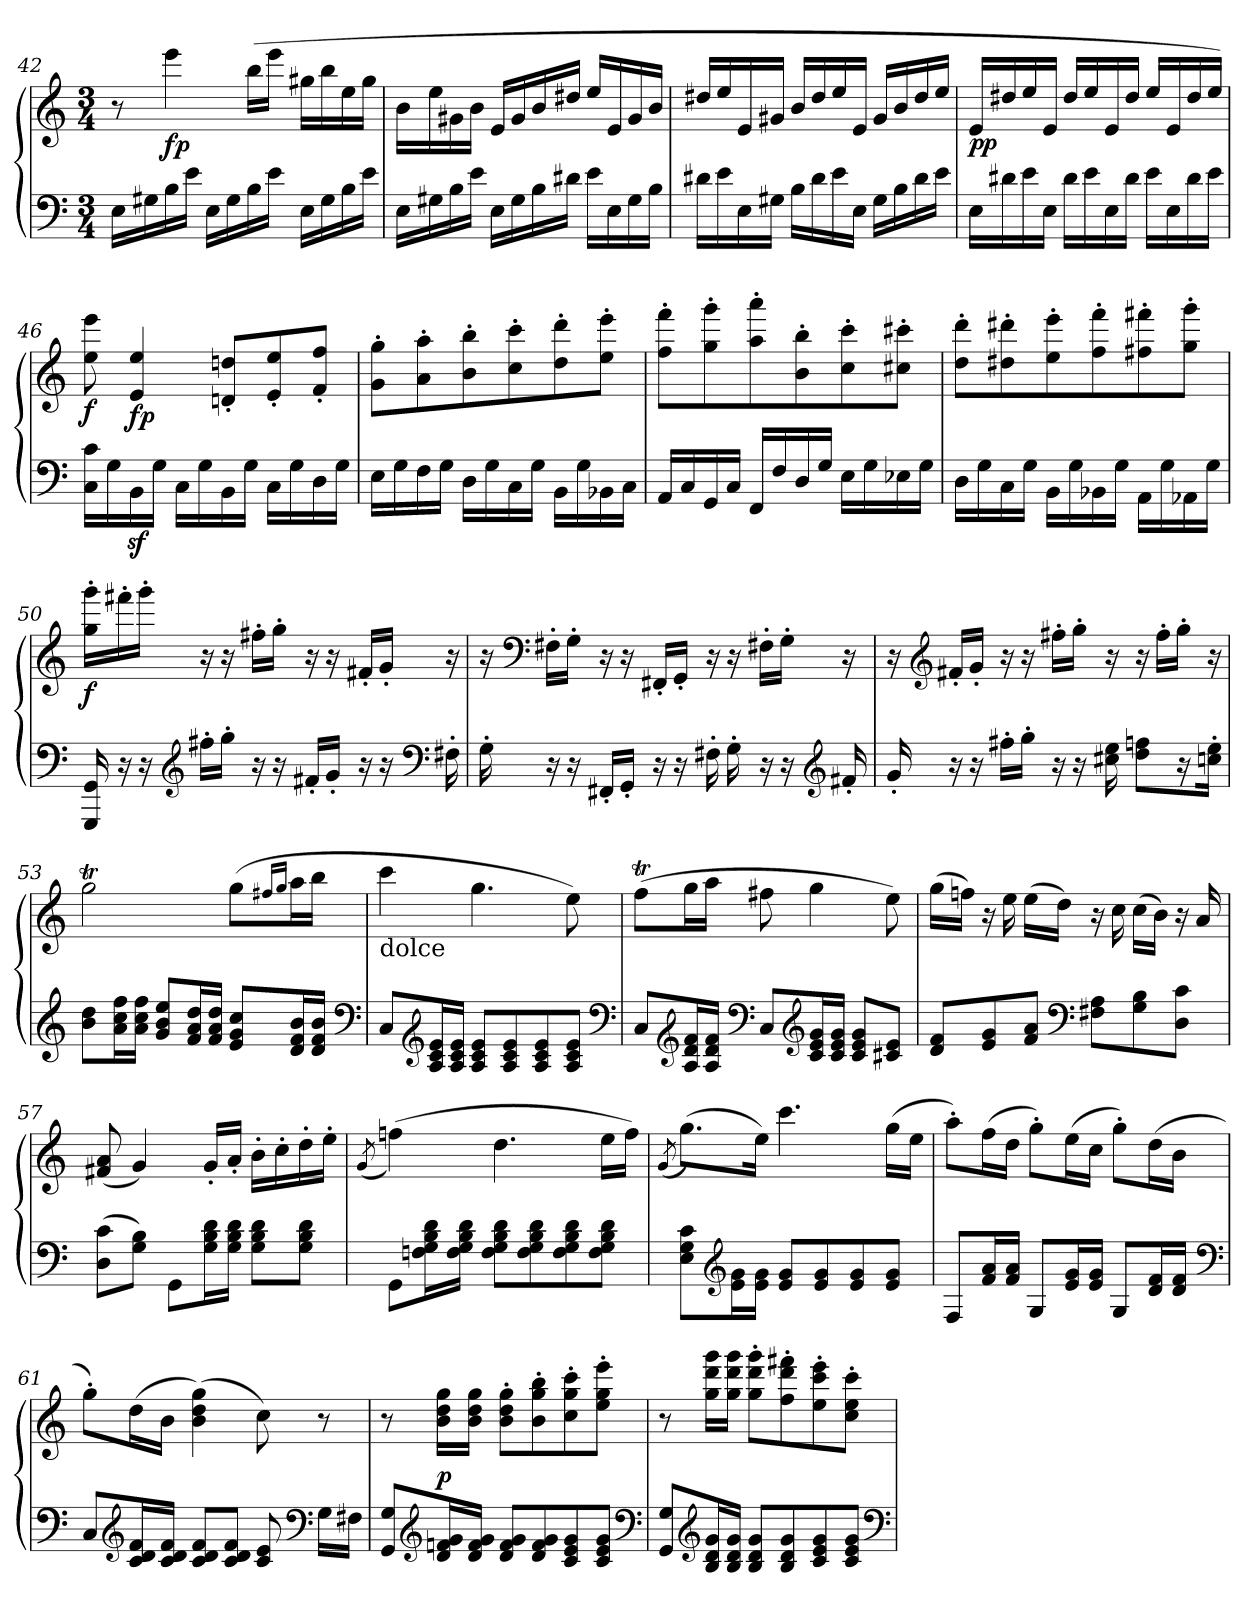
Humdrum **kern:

**kern	**kern	**dynam
*part1	*part1	*part1
*staff2	*staff1	*staff1/2
*clefF4	*clefG2	*
*k[]	*k[]	*
*C:	*C:	*
*M3/4	*M3/4	*
=42	=42	=42
16E\LL	8r	.
16G#X\	.	.
!	!	!LO:DY:b
16B\	4eee\	fp
16e\JJ	.	.
16E\LL	.	.
16G#\	.	.
16B\	(>16bb\LL	.
16e\JJ	16eee\JJ	.
!	!	!LO:DY:b
16E\LL	16gg#X\LL	dim.
16G#\	16bb\	.
16B\	16ee\	.
16e\JJ	16gg#\JJ	.
=43	=43	=43
16E\LL	16b\LL	.
16G#X\	16ee\	.
16B\	16g#X\	.
16e\JJ	16b\JJ	.
16E\LL	16e/LL	.
16G#\	16g#/	.
16B\	16b/	.
16d#X\JJ	16dd#X/JJ	.
16e\LL	16ee/LL	.
16E\	16e/	.
16G#\	16g#/	.
16B\JJ	16b/JJ	.
!!LO:LB:g=z
=44	=44	=44
16d#X\LL	16dd#X/LL	.
16e\	16ee/	.
16E\	16e/	.
16G#X\JJ	16g#X/JJ	.
16B\LL	16b/LL	.
16d#\	16dd#/	.
16e\	16ee/	.
16E\JJ	16e/JJ	.
16G#\LL	16g#/LL	.
16B\	16b/	.
16d#\	16dd#/	.
16e\JJ	16ee/JJ	.
=45	=45	=45
!	!	!LO:DY:b
16E\LL	16e/LL	pp
16d#X\	16dd#X/	.
16e\	16ee/	.
16E\JJ	16e/JJ	.
16d#\LL	16dd#/LL	.
16e\	16ee/	.
16E\	16e/	.
16d#\JJ	16dd#/JJ	.
16e\LL	16ee/LL	.
16E\	16e/	.
16d#\	16dd#/	.
16e\JJ	16ee/JJ)	.
=46	=46	=46
!	!	!LO:DY:b
16C\ 16c\LL	8ee\ 8eee\	f
16G\	.	.
!	!	!LO:DY:b
16BBz<\	4e/ 4ee/	fp
16G\JJ	.	.
16C\LL	.	.
16G\	.	.
16BB\	8dn'/ 8ddn'/L	.
16G\JJ	.	.
16C\LL	8e'/ 8ee'/	.
16G\	.	.
16D\	8f'/ 8ff'/J	.
16G\JJ	.	.
=47	=47	=47
16E\LL	8g'\ 8gg'\L	.
16G\	.	.
16F\	8a'\ 8aa'\	.
16G\JJ	.	.
16D\LL	8b'\ 8bb'\	.
16G\	.	.
16C\	8cc'\ 8ccc'\	.
16G\JJ	.	.
16BB\LL	8dd'\ 8ddd'\	.
16G\	.	.
16BB-X\	8ee'\ 8eee'\J	.
16C\JJ	.	.
!!LO:LB:g=z
=48	=48	=48
!	!	!LO:DY:b
16AA/LL	8ff'\ 8fff'\L	cresc.
16C/	.	.
16GG/	8gg'\ 8ggg'\	.
16C/JJ	.	.
16FF/LL	8aa'\ 8aaa'\	.
16F/	.	.
16D/	8b'\ 8bb'\	.
16G/JJ	.	.
16E\LL	8cc'\ 8ccc'\	.
16G\	.	.
16E-X\	8cc#X'\ 8ccc#X'\J	.
16G\JJ	.	.
=49	=49	=49
16D\LL	8dd'\ 8ddd'\L	.
16G\	.	.
16C\	8dd#X'\ 8ddd#X'\	.
16G\JJ	.	.
16BB\LL	8ee'\ 8eee'\	.
16G\	.	.
16BB-X\	8ff'\ 8fff'\	.
16G\JJ	.	.
16AA\LL	8ff#X'\ 8fff#X'\	.
16G\	.	.
16AA-X\	8gg'\ 8ggg'\J	.
16G\JJ	.	.
=50	=50	=50
!	!	!LO:DY:b
16GGG/ 16GG/	16gg'\ 16ggg'\LL	f
16r	16fff#X'\	.
16r	16ggg'\JJ	.
*clefG2	*	*
16ff#X'\LL	16r	.
16gg'\JJ	16r	.
16r	16ff#X'\LL	.
16r	16gg'\JJ	.
16f#X'/LL	16r	.
16g'/JJ	16r	.
16r	16f#X'/LL	.
16r	16g'/JJ	.
*clefF4	*	*
16F#X'\	16r	.
!!LO:LB:g=z
=51	=51	=51
16G'\	16r	.
*	*clefF4	*
16r	16F#X'\LL	.
16r	16G'\JJ	.
16FF#X'/LL	16r	.
16GG'/JJ	16r	.
16r	16FF#X'/LL	.
16r	16GG'/JJ	.
16F#X'\	16r	.
16G'\	16r	.
16r	16F#X'\LL	.
16r	16G'\JJ	.
*clefG2	*	*
16f#X'/	16r	.
=52	=52	=52
16g'/	16r	.
*	*clefG2	*
16r	16f#X'/LL	.
16r	16g'/JJ	.
16ff#X'\LL	16r	.
16gg'\JJ	16r	.
16r	16ff#X'\LL	.
16r	16gg'\JJ	.
16cc#X\ 16ee\	16r	.
8dd\ 8ffn\L	16r	.
.	16ff#'\LL	.
16r	16gg'\JJ	.
16ccn'\ 16ee'\Jk	16r	.
=53	=53	=53
8b\ 8dd\L	2ggT\	.
16a\ 16cc\ 16ff\L	.	.
16a\ 16cc\ 16ff\JJ	.	.
8g/ 8b/ 8ee/L	.	.
16f/ 16a/ 16dd/L	.	.
16f/ 16a/ 16dd/JJ	.	.
8e/ 8g/ 8cc/L	(>8gg\L	.
.	16qff#X/LL	.
.	16qgg/JJ	.
16d/ 16f/ 16b/L	16aa\L	.
16d/ 16f/ 16b/JJ	16bb\JJ	.
*clefF4	*	*
!!LO:LB:g=z
=54	=54	=54
!	!LO:TX:b:t=dolce	!
8C/L	4ccc\	.
*clefG1	*	*
16c/ 16e/ 16g/L	.	.
16c/ 16e/ 16g/JJ	.	.
8c/ 8e/ 8g/L	4.gg\	.
8c/ 8e/ 8g/	.	.
8c/ 8e/ 8g/	.	.
8c/ 8e/ 8g/J	8ee\)	.
*clefF4	*	*
=55	=55	=55
8C/L	(>8ffT\L	.
*clefG1	*	*
16c/ 16f/ 16a/L	16gg\L	.
16c/ 16f/ 16a/JJ	16aa\JJ	.
*clefF4	*	*
8C/L	8ff#X\	.
*clefG2	*	*
16c/ 16e/ 16g/L	4gg\	.
16c/ 16e/ 16g/JJ	.	.
8c/ 8e/ 8g/L	.	.
8c#X/ 8e/J	8ee\)	.
=56	=56	=56
8d/ 8f/L	(>16gg\LL	.
.	16ffn\JJ)	.
8e/ 8g/	16r	.
.	16ee\	.
8f/ 8a/J	(>16ee\LL	.
.	16dd\JJ)	.
*clefF4	*	*
8F#X\ 8A\L	16r	.
.	16cc\	.
8G\ 8B\	(>16cc\LL	.
.	16b\JJ)	.
8D\ 8c\J	16r	.
.	16a/	.
=57	=57	=57
(>8D\ 8c\L	(<8f#X/ 8a/	.
8G\ 8B\J)	4g/)	.
8GG\L	.	.
16G\ 16B\ 16d\L	16g'/LL	.
16G\ 16B\ 16d\JJ	16a'/JJ	.
8G\ 8B\ 8d\L	16b'\LL	.
.	16cc'\	.
8G\ 8B\ 8d\J	16dd'\	.
.	16ee'\JJ	.
!!LO:LB:g=z
=58	=58	=58
.	(<8qg/	.
8GG\L	(>4ffn\)	.
16Fn\ 16G\ 16B\ 16d\L	.	.
16F\ 16G\ 16B\ 16d\JJ	.	.
8F\ 8G\ 8B\ 8d\L	4.dd\	.
8F\ 8G\ 8B\ 8d\	.	.
8F\ 8G\ 8B\ 8d\	.	.
8F\ 8G\ 8B\ 8d\J	16ee\LL	.
.	16ff\JJ)	.
=59	=59	=59
.	(>8qg/	.
8E\ 8G\ 8c\L	(>8.gg\L)	.
*clefG2	*	*
16e\ 16g\L	.	.
16e\ 16g\JJ	16ee\Jk)	.
8e/ 8g/L	4.ccc\	.
8e/ 8g/	.	.
8e/ 8g/	.	.
8e/ 8g/J	(>16gg\LL	.
.	16ee\JJ	.
=60	=60	=60
8F/L	8aa'\L)	.
16f/ 16a/L	(>16ff\L	.
16f/ 16a/JJ	16dd\JJ	.
8G/L	8gg'\L)	.
16e/ 16g/L	(>16ee\L	.
16e/ 16g/JJ	16cc\JJ	.
8G/L	8gg'\L)	.
16d/ 16f/L	(>16dd\L	.
16d/ 16f/JJ	16b\JJ	.
*clefF4	*	*
=61	=61	=61
8C/L	8gg'\L)	.
*clefG2	*	*
16c/ 16d/ 16f/L	(>16dd\L	.
16c/ 16d/ 16f/JJ	16b\JJ	.
8c/ 8d/ 8f/L	(>4b\ 4dd\ 4gg\)	.
8c/ 8d/ 8f/J	.	.
8c/ 8e/	8cc\)	.
*clefF4	*	*
16G\LL	8r	.
16F#X\JJ	.	.
!!LO:PB:g=z
=62	=62	=62
8GG/ 8G/L	8r	.
*clefG2	*	*
!	!	!LO:DY:a=2
16d/ 16fn/ 16g/L	16b\ 16dd\ 16gg\LL	p
16d/ 16f/ 16g/JJ	16b\ 16dd\ 16gg\JJ	.
8d/ 8f/ 8g/L	8b'\ 8dd'\ 8gg'\L	.
8d/ 8f/ 8g/	8b'\ 8gg'\ 8bb'\	.
8c/ 8e/ 8g/	8cc'\ 8gg'\ 8ccc'\	.
8c/ 8e/ 8g/J	8ee'\ 8gg'\ 8eee'\J	.
*clefF4	*	*
=63	=63	=63
8GG/ 8G/L	8r	.
*clefG2	*	*
16B/ 16d/ 16g/L	16gg\ 16ddd\ 16ggg\LL	.
16B/ 16d/ 16g/JJ	16gg\ 16ddd\ 16ggg\JJ	.
8B/ 8d/ 8g/L	8gg'\ 8ddd'\ 8ggg'\L	.
8B/ 8d/ 8g/	8ff'\ 8ddd'\ 8fff#X'\	.
8c/ 8e/ 8g/	8ee'\ 8ccc'\ 8eee'\	.
8c/ 8e/ 8g/J	8cc'\ 8ee'\ 8ccc'\J	.
*clefF4	*	*
=	=	=
*-	*-	*-
